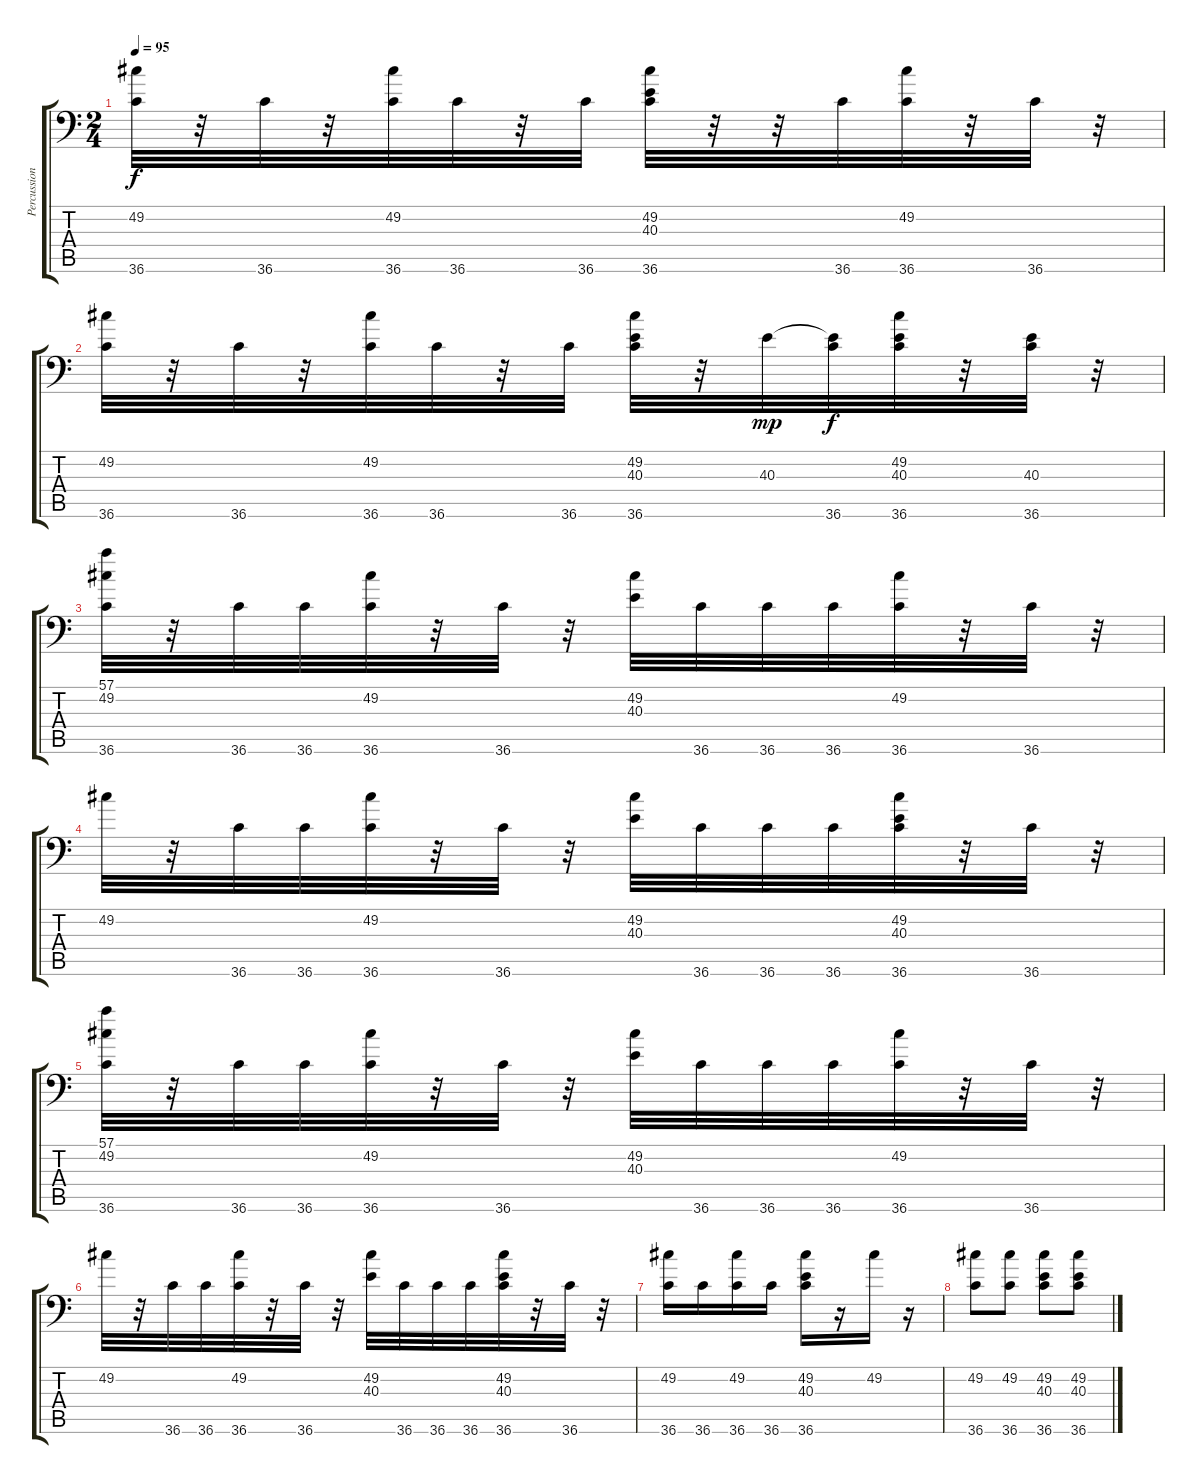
\track ("Percussion" "Percussion") {instrument acousticgrandpiano}
\staff {score tabs}
\tuning (C-1 C-1 C-1 C-1 C-1 C-1) {hide}
\ts (2 4)
\tempo 95
\clef f4
\ks c
(49.2 36.6).32{dy f} r.32 36.6.32 r.32 (49.2 36.6).32 36.6.32 r.32 36.6.32 (49.2 40.3 36.6).32 r.32 r.32 36.6.32 (49.2 36.6).32 r.32 36.6.32 r.32 |
(49.2 36.6).32 r.32 36.6.32 r.32 (49.2 36.6).32 36.6.32 r.32 36.6.32 (49.2 40.3 36.6).32 r.32 40.3.32{dy mp} (40.3{t} 36.6).32{dy f} (49.2 40.3 36.6).32 r.32 (40.3 36.6).32 r.32 |
(57.1 49.2 36.6).32 r.32 36.6.32 36.6.32 (49.2 36.6).32 r.32 36.6.32 r.32 (49.2 40.3).32 36.6.32 36.6.32 36.6.32 (49.2 36.6).32 r.32 36.6.32 r.32 |
49.2.32 r.32 36.6.32 36.6.32 (49.2 36.6).32 r.32 36.6.32 r.32 (49.2 40.3).32 36.6.32 36.6.32 36.6.32 (49.2 40.3 36.6).32 r.32 36.6.32 r.32 |
(57.1 49.2 36.6).32 r.32 36.6.32 36.6.32 (49.2 36.6).32 r.32 36.6.32 r.32 (49.2 40.3).32 36.6.32 36.6.32 36.6.32 (49.2 36.6).32 r.32 36.6.32 r.32 |
49.2.32 r.32 36.6.32 36.6.32 (49.2 36.6).32 r.32 36.6.32 r.32 (49.2 40.3).32 36.6.32 36.6.32 36.6.32 (49.2 40.3 36.6).32 r.32 36.6.32 r.32 |
(49.2 36.6).16 36.6.16 (49.2 36.6).16 36.6.16 (49.2 40.3 36.6).16 r.16 49.2.16 r.16 |
(49.2 36.6).8 (49.2 36.6).8 (49.2 40.3 36.6).8 (49.2 40.3 36.6).8
